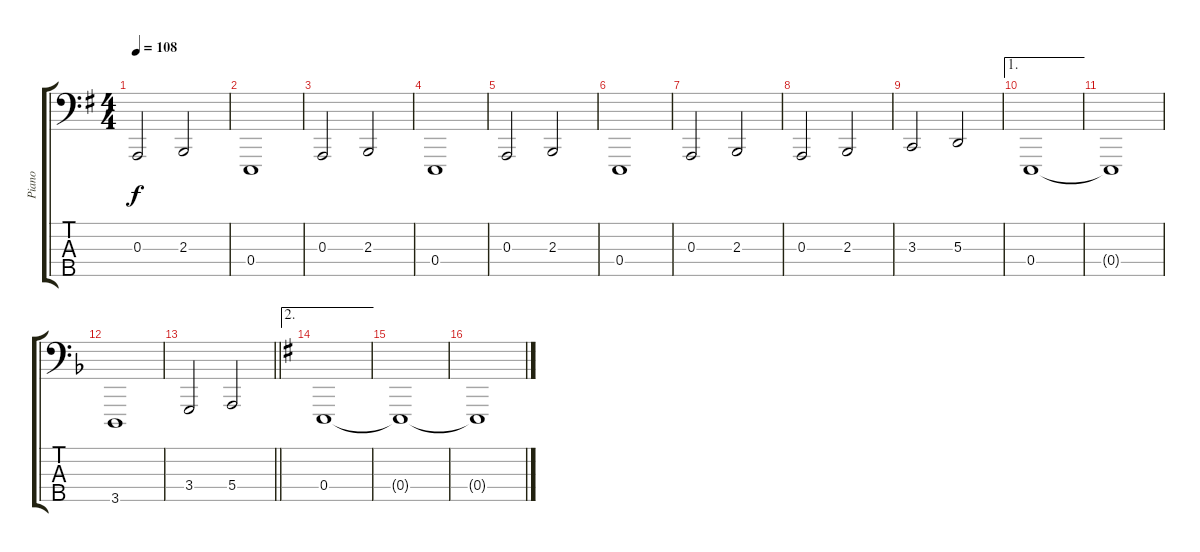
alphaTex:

\track ("Piano" "Piano") {instrument brightacousticpiano}
\staff {score tabs}
\tuning (G2 D2 A1 E1 B0) {hide}
\ts (4 4)
\tempo 108
\clef f4
\ks eminor
0.3.2{dy f} 2.3.2 |
0.4.1 |
0.3.2 2.3.2 |
0.4.1 |
0.3.2 2.3.2 |
0.4.1 |
0.3.2 2.3.2 |
0.3.2 2.3.2 |
3.3.2 5.3.2 |
\ae 1
0.4.1 |
0.4{t}.1 |
\ks dminor
3.5.1 |
\barLineRight lightlight
3.4.2 5.4.2 |
\ae 2
\ks eminor
0.4.1 |
0.4{t}.1 |
0.4{t}.1
